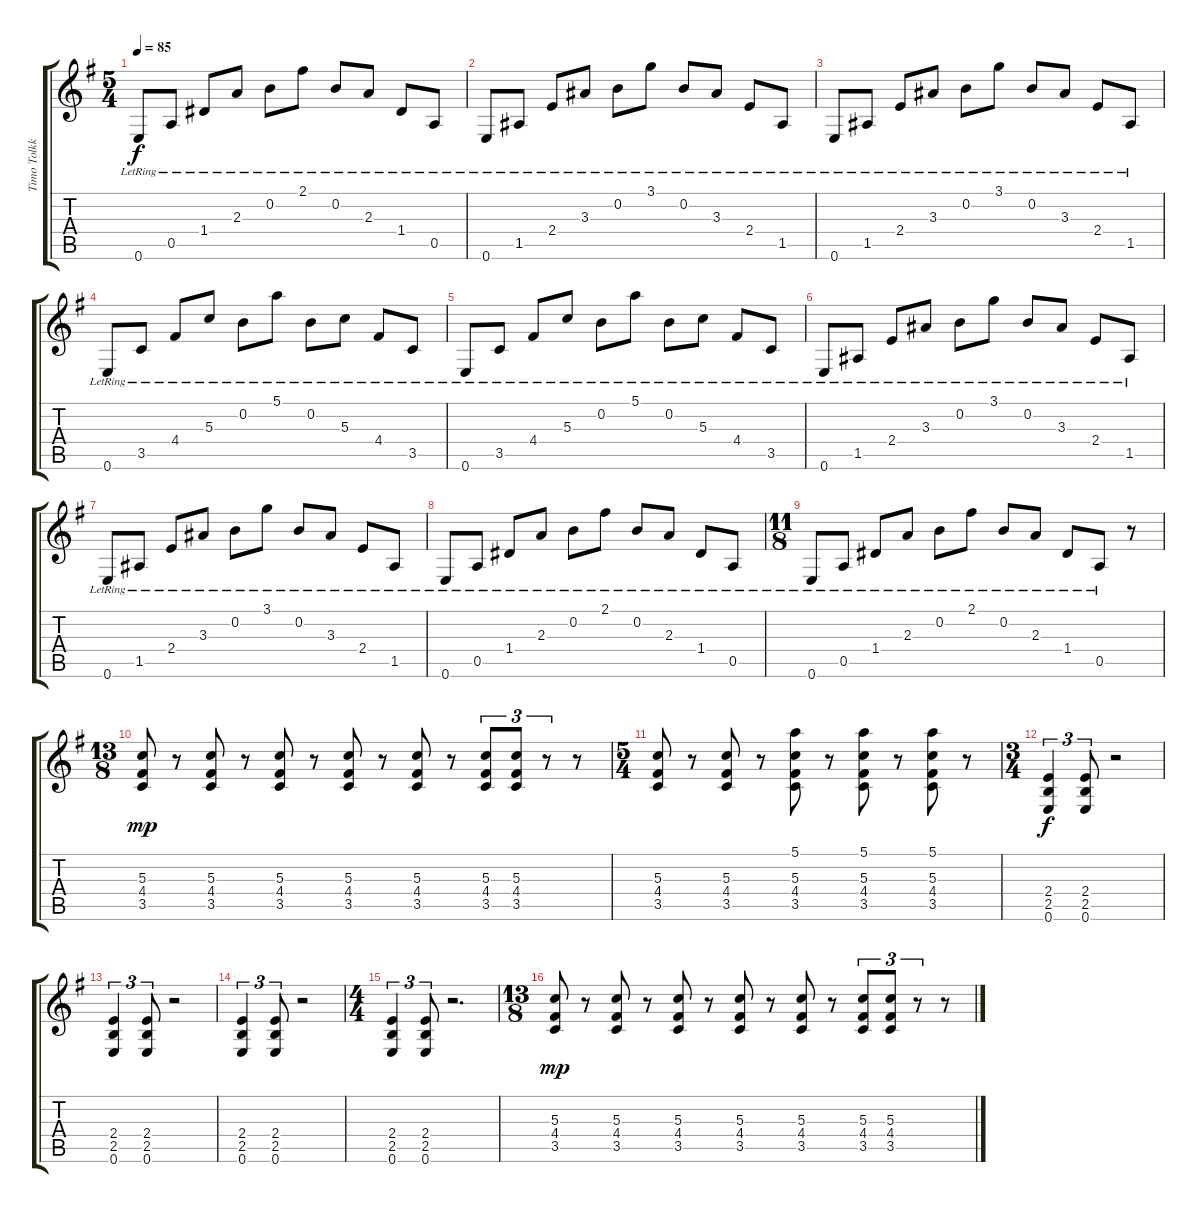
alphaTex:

\track ("Timo Tolkki I" "Timo Tolkk") {instrument acousticguitarsteel}
\staff {score tabs}
\tuning (E4 B3 G3 D3 A2 E2) {hide}
\ts (5 4)
\tempo 85
\clef g2
\ks g
0.6{lr}.8{dy f} 0.5{lr}.8 1.4{lr}.8 2.3{lr}.8 0.2{lr}.8 2.1{lr}.8 0.2{lr}.8 2.3{lr}.8 1.4{lr}.8 0.5{lr}.8 |
0.6{lr}.8 1.5{lr}.8 2.4{lr}.8 3.3{lr}.8 0.2{lr}.8 3.1{lr}.8 0.2{lr}.8 3.3{lr}.8 2.4{lr}.8 1.5{lr}.8 |
0.6{lr}.8 1.5{lr}.8 2.4{lr}.8 3.3{lr}.8 0.2{lr}.8 3.1{lr}.8 0.2{lr}.8 3.3{lr}.8 2.4{lr}.8 1.5{lr}.8 |
0.6{lr}.8 3.5{lr}.8 4.4{lr}.8 5.3{lr}.8 0.2{lr}.8 5.1{lr}.8 0.2{lr}.8 5.3{lr}.8 4.4{lr}.8 3.5{lr}.8 |
0.6{lr}.8 3.5{lr}.8 4.4{lr}.8 5.3{lr}.8 0.2{lr}.8 5.1{lr}.8 0.2{lr}.8 5.3{lr}.8 4.4{lr}.8 3.5{lr}.8 |
0.6{lr}.8 1.5{lr}.8 2.4{lr}.8 3.3{lr}.8 0.2{lr}.8 3.1{lr}.8 0.2{lr}.8 3.3{lr}.8 2.4{lr}.8 1.5{lr}.8 |
0.6{lr}.8 1.5{lr}.8 2.4{lr}.8 3.3{lr}.8 0.2{lr}.8 3.1{lr}.8 0.2{lr}.8 3.3{lr}.8 2.4{lr}.8 1.5{lr}.8 |
0.6{lr}.8 0.5{lr}.8 1.4{lr}.8 2.3{lr}.8 0.2{lr}.8 2.1{lr}.8 0.2{lr}.8 2.3{lr}.8 1.4{lr}.8 0.5{lr}.8 |
\ts (11 8)
0.6{lr}.8 0.5{lr}.8 1.4{lr}.8 2.3{lr}.8 0.2{lr}.8 2.1{lr}.8 0.2{lr}.8 2.3{lr}.8 1.4{lr}.8 0.5{lr}.8 r.8 |
\ts (13 8)
(5.3 4.4 3.5).8{dy mp} r.8 (5.3 4.4 3.5).8 r.8 (5.3 4.4 3.5).8 r.8 (5.3 4.4 3.5).8 r.8 (5.3 4.4 3.5).8 r.8 (5.3 4.4 3.5).8{tu (3 2)} (5.3 4.4 3.5).8{tu (3 2)} r.8{tu (3 2)} r.8 |
\ts (5 4)
(5.3 4.4 3.5).8 r.8 (5.3 4.4 3.5).8 r.8 (5.1 5.3 4.4 3.5).8 r.8 (5.1 5.3 4.4 3.5).8 r.8 (5.1 5.3 4.4 3.5).8 r.8 |
\ts (3 4)
(2.4 2.5 0.6).4{tu (3 2) dy f instrument distortionguitar} (2.4 2.5 0.6).8{tu (3 2)} r.2 |
(2.4 2.5 0.6).4{tu (3 2) instrument distortionguitar} (2.4 2.5 0.6).8{tu (3 2)} r.2 |
(2.4 2.5 0.6).4{tu (3 2) instrument distortionguitar} (2.4 2.5 0.6).8{tu (3 2)} r.2 |
\ts (4 4)
(2.4 2.5 0.6).4{tu (3 2) instrument distortionguitar} (2.4 2.5 0.6).8{tu (3 2)} r.2{d} |
\ts (13 8)
(5.3 4.4 3.5).8{dy mp instrument acousticguitarsteel} r.8 (5.3 4.4 3.5).8 r.8 (5.3 4.4 3.5).8 r.8 (5.3 4.4 3.5).8 r.8 (5.3 4.4 3.5).8 r.8 (5.3 4.4 3.5).8{tu (3 2)} (5.3 4.4 3.5).8{tu (3 2)} r.8{tu (3 2)} r.8
